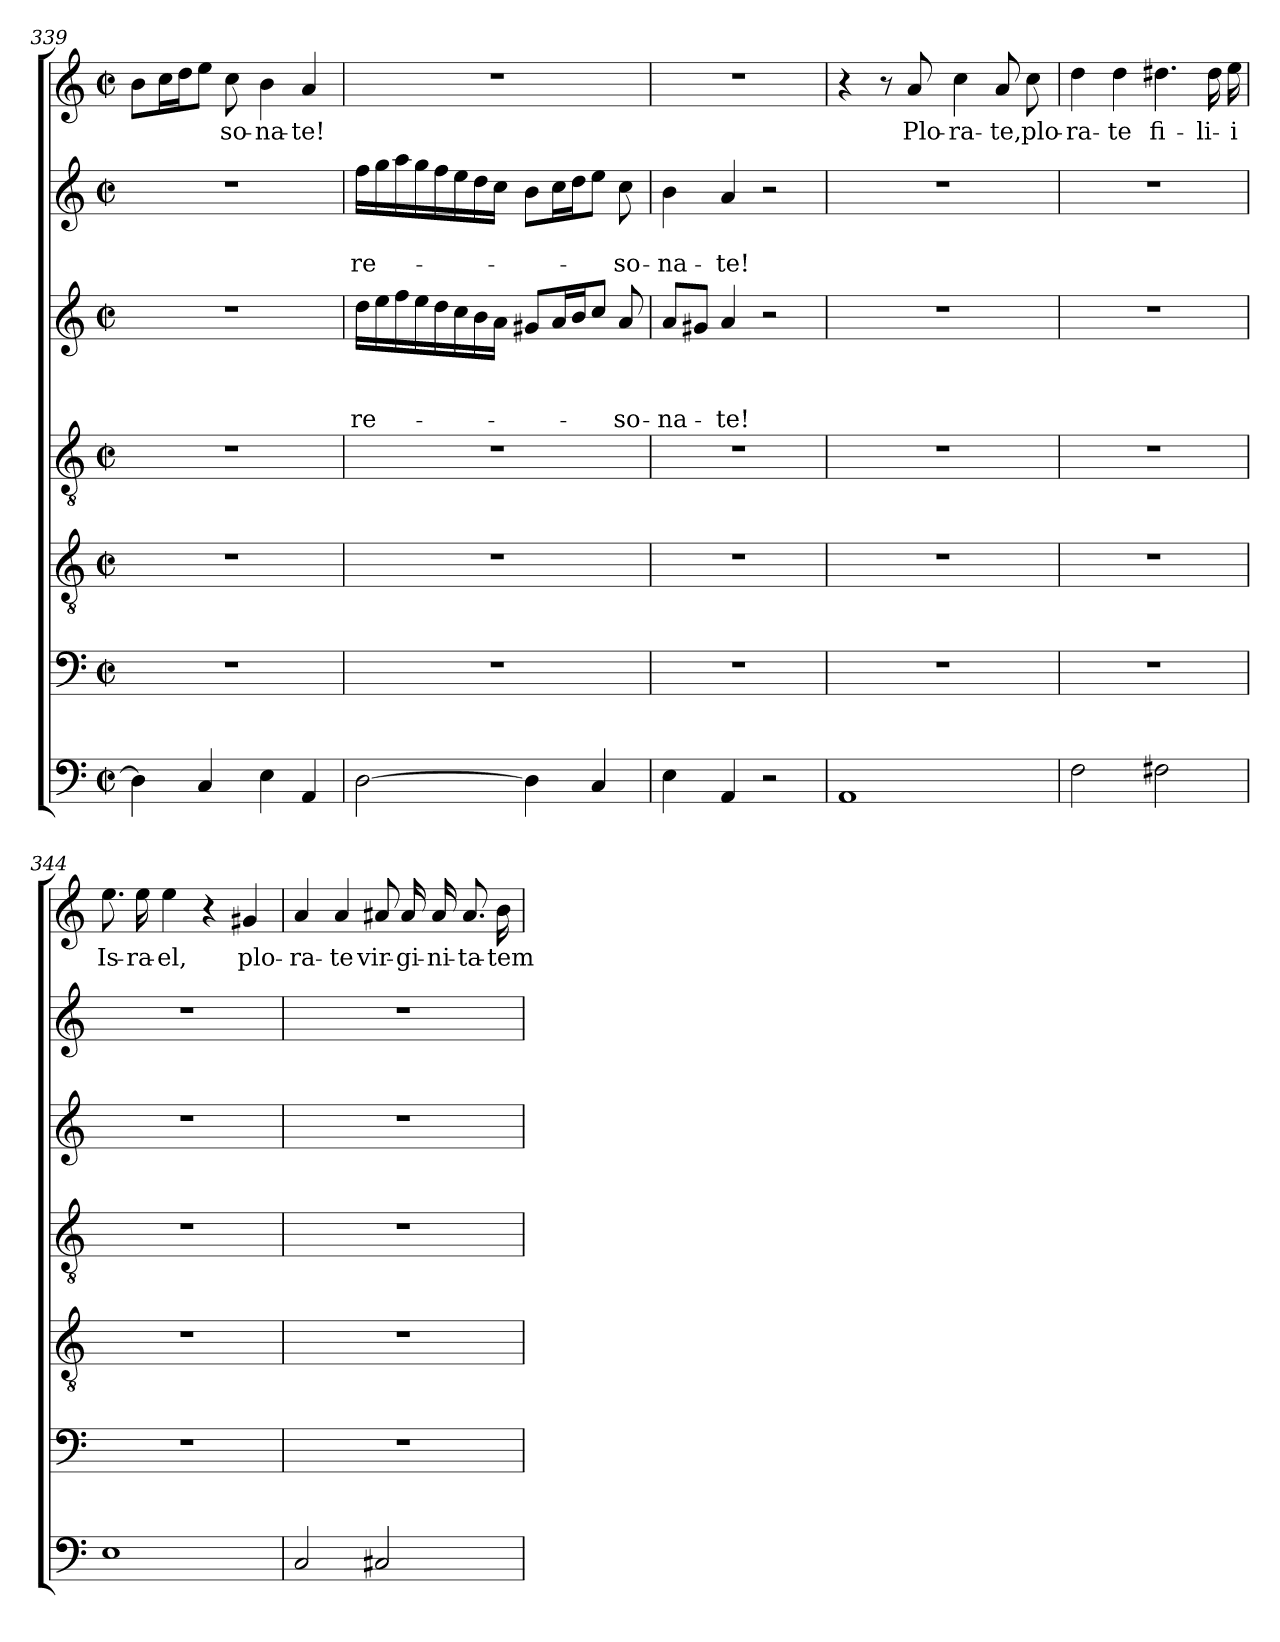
**kern	**kern	**kern	**kern	**kern	**text	**text	**text	**kern	**text	**text	**kern	**text
*part7	*part6	*part5	*part4	*part3	*part3	*part3	*part3	*part2	*part2	*part2	*part1	*part1
*staff7	*staff6	*staff5	*staff4	*staff3	*staff3	*staff3	*staff3	*staff2	*staff2	*staff2	*staff1	*staff1
*clefF4	*clefF4	*clefGv2	*clefGv2	*clefG2	*	*	*	*clefG2	*	*	*clefG2	*
*k[]	*k[]	*k[]	*k[]	*k[]	*	*	*	*k[]	*	*	*k[]	*
*C:	*C:	*C:	*C:	*C:	*	*	*	*C:	*	*	*C:	*
*M2/2	*M2/2	*M2/2	*M2/2	*M2/2	*	*	*	*M2/2	*	*	*M2/2	*
*met(c|)	*met(c|)	*met(c|)	*met(c|)	*met(c|)	*	*	*	*met(c|)	*	*	*met(c|)	*
=339	=339	=339	=339	=339	=339	=339	=339	=339	=339	=339	=339	=339
4D\]	1r	1r	1r	1r	.	.	.	1r	.	.	8b\L	.
.	.	.	.	.	.	.	.	.	.	.	16cc\L	.
.	.	.	.	.	.	.	.	.	.	.	16dd\J	.
4C/	.	.	.	.	.	.	.	.	.	.	8ee\J	.
.	.	.	.	.	.	.	.	.	.	.	8cc\	-so-
4E\	.	.	.	.	.	.	.	.	.	.	4b\	-na-
4AA/	.	.	.	.	.	.	.	.	.	.	4a/	-te!
=340	=340	=340	=340	=340	=340	=340	=340	=340	=340	=340	=340	=340
[2D\	1r	1r	1r	16dd\LL	.	.	re-	16ff\LL	.	re-	1r	.
.	.	.	.	16ee\	.	.	.	16gg\	.	.	.	.
.	.	.	.	16ff\	.	.	.	16aa\	.	.	.	.
.	.	.	.	16ee\	.	.	.	16gg\	.	.	.	.
.	.	.	.	16dd\	.	.	.	16ff\	.	.	.	.
.	.	.	.	16cc\	.	.	.	16ee\	.	.	.	.
.	.	.	.	16b\	.	.	.	16dd\	.	.	.	.
.	.	.	.	16a\JJ	.	.	.	16cc\JJ	.	.	.	.
4D\]	.	.	.	8g#X/L	.	.	.	8b\L	.	.	.	.
.	.	.	.	16a/L	.	.	.	16cc\L	.	.	.	.
.	.	.	.	16b/J	.	.	.	16dd\J	.	.	.	.
4C/	.	.	.	8cc/J	.	.	.	8ee\J	.	.	.	.
.	.	.	.	8a/	.	.	-so-	8cc\	.	-so-	.	.
=341	=341	=341	=341	=341	=341	=341	=341	=341	=341	=341	=341	=341
4E\	1r	1r	1r	8a/L	.	.	-na-	4b\	.	-na-	1r	.
.	.	.	.	8g#X/J	.	.	.	.	.	.	.	.
4AA/	.	.	.	4a/	.	.	-te!	4a/	.	-te!	.	.
2r	.	.	.	2r	.	.	.	2r	.	.	.	.
=342	=342	=342	=342	=342	=342	=342	=342	=342	=342	=342	=342	=342
1AA	1r	1r	1r	1r	.	.	.	1r	.	.	4r	.
.	.	.	.	.	.	.	.	.	.	.	8r	.
.	.	.	.	.	.	.	.	.	.	.	8a/	Plo-
.	.	.	.	.	.	.	.	.	.	.	4cc\	-ra-
.	.	.	.	.	.	.	.	.	.	.	8a/	-te,
.	.	.	.	.	.	.	.	.	.	.	8cc\	plo-
!!LO:LB:g=z
=343	=343	=343	=343	=343	=343	=343	=343	=343	=343	=343	=343	=343
2F\	1r	1r	1r	1r	.	.	.	1r	.	.	4dd\	-ra-
.	.	.	.	.	.	.	.	.	.	.	4dd\	-te
2F#X\	.	.	.	.	.	.	.	.	.	.	4.dd#X\	fi-
.	.	.	.	.	.	.	.	.	.	.	16dd#\	-li-
.	.	.	.	.	.	.	.	.	.	.	16ee\	-i
=344	=344	=344	=344	=344	=344	=344	=344	=344	=344	=344	=344	=344
1E	1r	1r	1r	1r	.	.	.	1r	.	.	8.ee\	Is-
.	.	.	.	.	.	.	.	.	.	.	16ee\	-ra-
.	.	.	.	.	.	.	.	.	.	.	4ee\	-el,
.	.	.	.	.	.	.	.	.	.	.	4r	.
.	.	.	.	.	.	.	.	.	.	.	4g#X/	plo-
=345	=345	=345	=345	=345	=345	=345	=345	=345	=345	=345	=345	=345
2C/	1r	1r	1r	1r	.	.	.	1r	.	.	4a/	-ra-
.	.	.	.	.	.	.	.	.	.	.	4a/	-te
2C#X/	.	.	.	.	.	.	.	.	.	.	8a#X/	vir-
.	.	.	.	.	.	.	.	.	.	.	16a#/	-gi-
.	.	.	.	.	.	.	.	.	.	.	16a#/	-ni-
.	.	.	.	.	.	.	.	.	.	.	8.a#/	-ta-
.	.	.	.	.	.	.	.	.	.	.	16b\	-tem
=	=	=	=	=	=	=	=	=	=	=	=	=
*-	*-	*-	*-	*-	*-	*-	*-	*-	*-	*-	*-	*-
